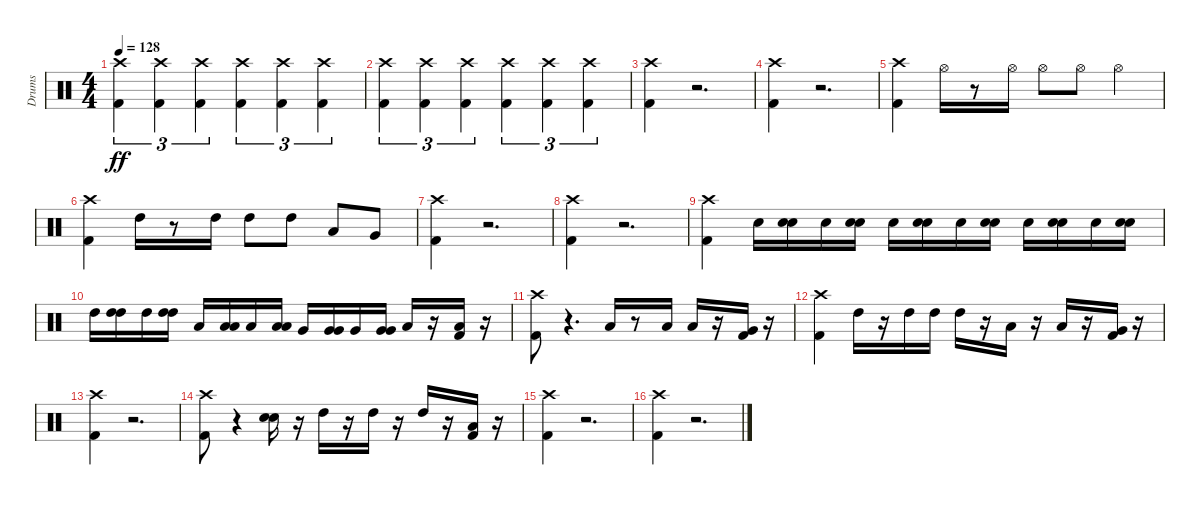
\track ("Drums" "Drums") {instrument percussion}
\staff {score}
\articulation defaults
\ts (4 4)
\tempo 128
\clef neutral
\ks c
("Kick (hit) 2" "Crash high (hit)").4{tu (3 2) dy ff} ("Kick (hit) 2" "Crash high (hit)").4{tu (3 2)} ("Kick (hit) 2" "Crash high (hit)").4{tu (3 2)} ("Kick (hit) 2" "Crash high (hit)").4{tu (3 2)} ("Kick (hit) 2" "Crash high (hit)").4{tu (3 2)} ("Kick (hit) 2" "Crash high (hit)").4{tu (3 2)} |
("Kick (hit) 2" "Crash high (hit)").4{tu (3 2)} ("Kick (hit) 2" "Crash high (hit)").4{tu (3 2)} ("Kick (hit) 2" "Crash high (hit)").4{tu (3 2)} ("Kick (hit) 2" "Crash high (hit)").4{tu (3 2)} ("Kick (hit) 2" "Crash high (hit)").4{tu (3 2)} ("Kick (hit) 2" "Crash high (hit)").4{tu (3 2)} |
("Kick (hit) 2" "Crash high (hit)").4 r.2{d} |
("Kick (hit) 2" "Crash high (hit)").4 r.2{d} |
("Kick (hit) 2" "Crash high (hit)").4 "Hi-Hat (open)".16 r.8 "Hi-Hat (open)".16 "Hi-Hat (open)".8 "Hi-Hat (open)".8 "Hi-Hat (open)".4 |
("Kick (hit) 2" "Crash high (hit)").4 "High Tom (hit)".16 r.8 "High Tom (hit)".16 "High Tom (hit)".8 "High Tom (hit)".8 "Low Tom (hit)".8 "Very Low Tom (hit)".8 |
("Crash high (hit)" "Kick (hit) 2").4 r.2{d} |
("Kick (hit) 2" "Crash high (hit)").4 r.2{d} |
("Crash high (hit)" "Kick (hit) 2").4 "Snare (hit) 2".16 ("Snare (hit) 2" "Snare (hit) 2").16 "Snare (hit) 2".16 ("Snare (hit) 2" "Snare (hit) 2").16 "Snare (hit) 2".16 ("Snare (hit) 2" "Snare (hit) 2").16 "Snare (hit) 2".16 ("Snare (hit) 2" "Snare (hit) 2").16 "Snare (hit) 2".16 ("Snare (hit) 2" "Snare (hit) 2").16 "Snare (hit) 2".16 ("Snare (hit) 2" "Snare (hit) 2").16 |
"High Tom (hit)".16 ("High Tom (hit)" "High Tom (hit)").16 "High Tom (hit)".16 ("High Tom (hit)" "High Tom (hit)").16 "Low Tom (hit)".16 ("Low Tom (hit)" "Low Tom (hit)").16 "Low Tom (hit)".16 ("Low Tom (hit)" "Low Tom (hit)").16 "Very Low Tom (hit)".16 ("Very Low Tom (hit)" "Very Low Tom (hit)").16 "Very Low Tom (hit)".16 ("Very Low Tom (hit)" "Very Low Tom (hit)").16 "Low Floor Tom (hit)".16 r.16 ("Low Floor Tom (hit)" "Kick (hit) 2").16 r.16 |
("Kick (hit) 2" "Crash high (hit)").8 r.4{d} "Low Tom (hit)".16 r.8 "Low Tom (hit)".16 "Low Tom (hit)".16 r.16 ("Kick (hit) 2" "Very Low Tom (hit)").16 r.16 |
("Crash high (hit)" "Kick (hit) 2").4 "High Tom (hit)".16 r.16 "High Tom (hit)".16 "High Tom (hit)".16 "High Tom (hit)".16 r.16 "Low Tom (hit)".16 r.16 "Low Tom (hit)".16 r.16 ("Kick (hit) 2" "Very Low Tom (hit)").16 r.16 |
("Crash high (hit)" "Kick (hit) 2").4 r.2{d} |
("Kick (hit) 2" "Crash high (hit)").8 r.4 ("Snare (hit) 2" "Snare (hit) 2").16 r.16 "High Tom (hit)".16 r.16 "High Tom (hit)".16 r.16 "High Tom (hit)".16 r.16 ("Kick (hit) 2" "Low Tom (hit)").16 r.16 |
("Kick (hit) 2" "Crash high (hit)").4 r.2{d} |
("Kick (hit) 2" "Crash high (hit)").4 r.2{d}
